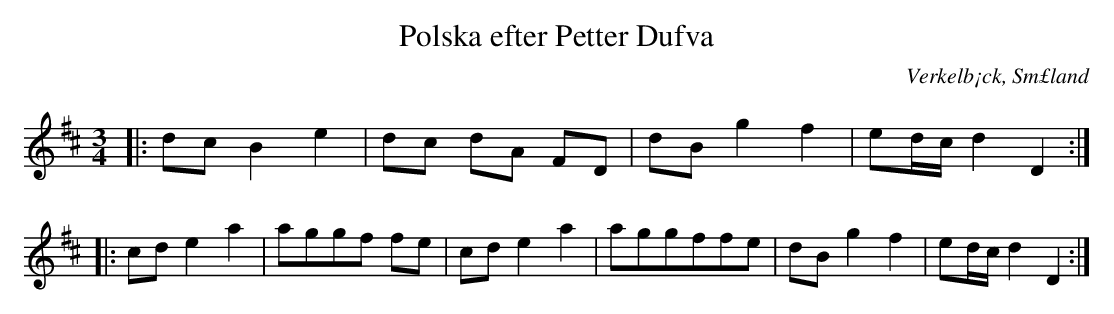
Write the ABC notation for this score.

X:1
T:Polska efter Petter Dufva
O:Verkelb¡ck, Sm£land
M:3/4
L:1/8
K:D
|: dc B2 e2 | dc dA FD | dB g2 f2 | ed/2c/2 d2 D2 :|
|: cd e2 a2 | aggf fe | cd e2 a2 | aggffe | dB g2 f2 | ed/c/ d2 D2 :|
